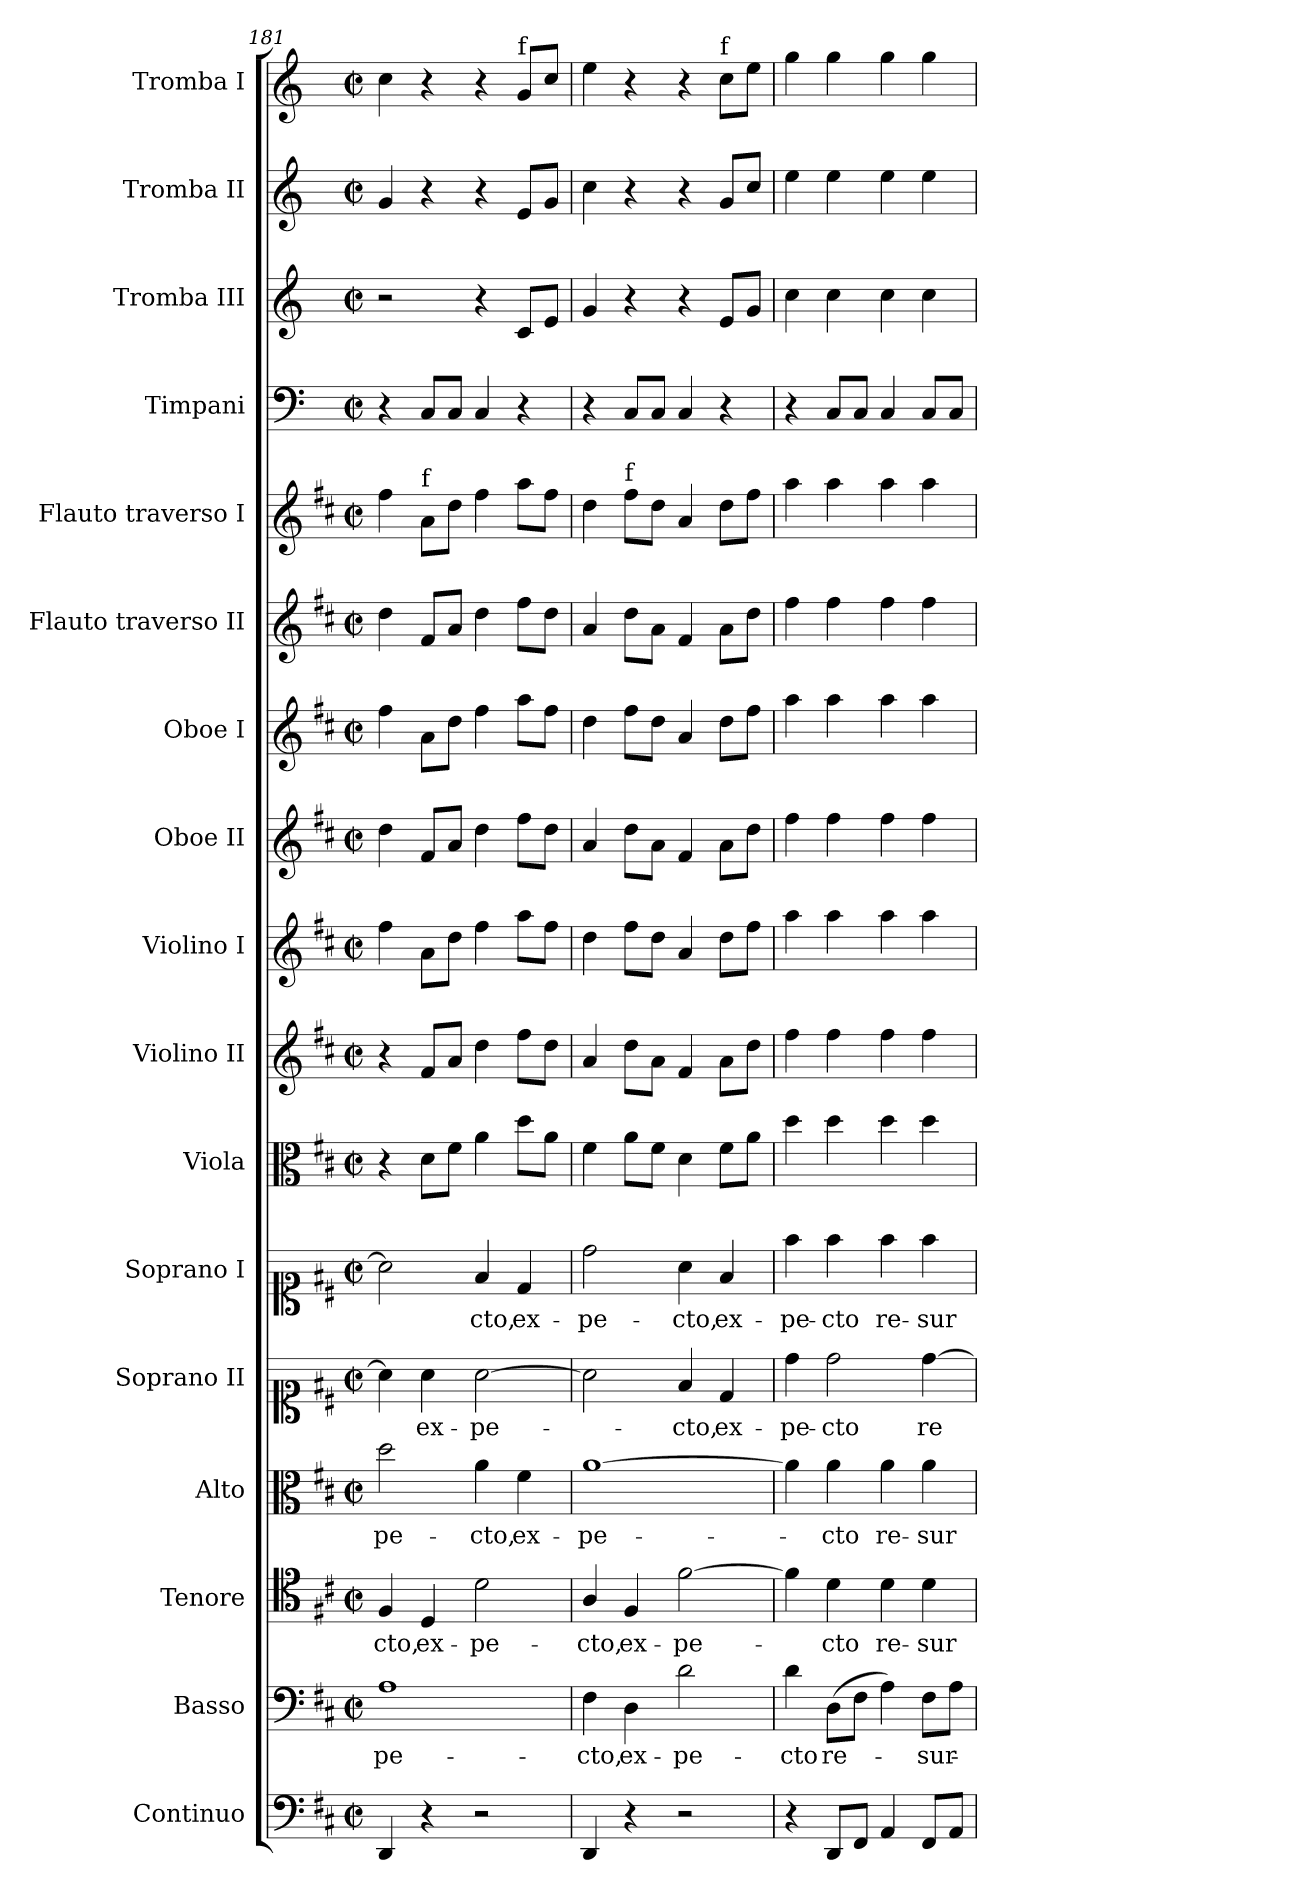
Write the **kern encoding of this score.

**kern	**kern	**text	**kern	**text	**kern	**text	**kern	**text	**kern	**text	**kern	**kern	**kern	**kern	**kern	**kern	**kern	**kern	**kern	**kern	**kern
*part17	*part16	*part16	*part15	*part15	*part14	*part14	*part13	*part13	*part12	*part12	*part11	*part10	*part9	*part8	*part7	*part6	*part5	*part4	*part3	*part2	*part1
*staff17	*staff16	*staff16	*staff15	*staff15	*staff14	*staff14	*staff13	*staff13	*staff12	*staff12	*staff11	*staff10	*staff9	*staff8	*staff7	*staff6	*staff5	*staff4	*staff3	*staff2	*staff1
*I"Continuo	*I"Basso	*	*I"Tenore	*	*I"Alto	*	*I"Soprano II	*	*I"Soprano I	*	*I"Viola	*I"Violino II	*I"Violino I	*I"Oboe II	*I"Oboe I	*I"Flauto traverso II	*I"Flauto traverso I	*I"Timpani	*I"Tromba III	*I"Tromba II	*I"Tromba I
*I'Cont.	*I'B.	*	*I'T.	*	*I'A.	*	*I'S. II	*	*I'S. I	*	*I'Vla.	*I'Vln. II	*I'Vln. I	*I'Ob. II	*I'Ob. I	*I'Fl. trv. II	*I'Fl. trv. I	*I'Timp.	*I'Tr. III	*I'Tr. II	*I'Tr. I
*clefF4	*clefF4	*	*clefC4	*	*clefC3	*	*clefC1	*	*clefC1	*	*clefC3	*clefG2	*clefG2	*clefG2	*clefG2	*clefG2	*clefG2	*clefF4	*clefG2	*clefG2	*clefG2
*	*	*	*	*	*	*	*	*	*	*	*	*	*	*	*	*	*	*ITrd-1c-2	*ITrd-1c-2	*ITrd-1c-2	*ITrd-1c-2
*k[f#c#]	*k[f#c#]	*	*k[f#c#]	*	*k[f#c#]	*	*k[f#c#]	*	*k[f#c#]	*	*k[f#c#]	*k[f#c#]	*k[f#c#]	*k[f#c#]	*k[f#c#]	*k[f#c#]	*k[f#c#]	*k[f#c#]	*k[f#c#]	*k[f#c#]	*k[f#c#]
*M2/2	*M2/2	*	*M2/2	*	*M2/2	*	*M2/2	*	*M2/2	*	*M2/2	*M2/2	*M2/2	*M2/2	*M2/2	*M2/2	*M2/2	*M2/2	*M2/2	*M2/2	*M2/2
*met(c|)	*met(c|)	*	*met(c|)	*	*met(c|)	*	*met(c|)	*	*met(c|)	*	*met(c|)	*met(c|)	*met(c|)	*met(c|)	*met(c|)	*met(c|)	*met(c|)	*met(c|)	*met(c|)	*met(c|)	*met(c|)
=181	=181	=181	=181	=181	=181	=181	=181	=181	=181	=181	=181	=181	=181	=181	=181	=181	=181	=181	=181	=181	=181
4DD/	1A	-pe-	4F#/	-cto,	2dd\	-pe-	4a\]	.	2a\]	.	4r	4r	4ff#\	4dd\	4ff#\	4dd\	4ff#\	4r	2r	4a/	4dd\
!	!	!	!	!	!	!	!	!	!	!	!	!	!	!	!	!	!LO:TX:a:t=f	!	!	!	!
4r	.	.	4D/	ex-	.	.	4a\	ex-	.	.	8d\L	8f#/L	8a\L	8f#/L	8a\L	8f#/L	8a\L	8D/L	.	4r	4r
.	.	.	.	.	.	.	.	.	.	.	8f#\J	8a/J	8dd\J	8a/J	8dd\J	8a/J	8dd\J	8D/J	.	.	.
2r	.	.	2d\	-pe-	4a\	-cto,	[2a\	-pe-	4f#/	-cto,	4a\	4dd\	4ff#\	4dd\	4ff#\	4dd\	4ff#\	4D/	4r	4r	4r
!	!	!	!	!	!	!	!	!	!	!	!	!	!	!	!	!	!	!	!	!	!LO:TX:a:t=f
.	.	.	.	.	4f#\	ex-	.	.	4d/	ex-	8dd\L	8ff#\L	8aa\L	8ff#\L	8aa\L	8ff#\L	8aa\L	4r	8d/L	8f#/L	8a/L
.	.	.	.	.	.	.	.	.	.	.	8a\J	8dd\J	8ff#\J	8dd\J	8ff#\J	8dd\J	8ff#\J	.	8f#/J	8a/J	8dd/J
=182	=182	=182	=182	=182	=182	=182	=182	=182	=182	=182	=182	=182	=182	=182	=182	=182	=182	=182	=182	=182	=182
4DD/	4F#\	-cto,	4A/	-cto,	[1a	-pe-	2a\]	.	2dd\	-pe-	4f#\	4a/	4dd\	4a/	4dd\	4a/	4dd\	4r	4a/	4dd\	4ff#\
!	!	!	!	!	!	!	!	!	!	!	!	!	!	!	!	!	!LO:TX:a:t=f	!	!	!	!
4r	4D\	ex-	4F#/	ex-	.	.	.	.	.	.	8a\L	8dd\L	8ff#\L	8dd\L	8ff#\L	8dd\L	8ff#\L	8D/L	4r	4r	4r
.	.	.	.	.	.	.	.	.	.	.	8f#\J	8a\J	8dd\J	8a\J	8dd\J	8a\J	8dd\J	8D/J	.	.	.
2r	2d\	-pe-	[2f#\	-pe-	.	.	4f#/	-cto,	4a\	-cto,	4d\	4f#/	4a/	4f#/	4a/	4f#/	4a/	4D/	4r	4r	4r
!	!	!	!	!	!	!	!	!	!	!	!	!	!	!	!	!	!	!	!	!	!LO:TX:a:t=f
.	.	.	.	.	.	.	4d/	ex-	4f#/	ex-	8f#\L	8a\L	8dd\L	8a\L	8dd\L	8a\L	8dd\L	4r	8f#/L	8a/L	8dd\L
.	.	.	.	.	.	.	.	.	.	.	8a\J	8dd\J	8ff#\J	8dd\J	8ff#\J	8dd\J	8ff#\J	.	8a/J	8dd/J	8ff#\J
=183	=183	=183	=183	=183	=183	=183	=183	=183	=183	=183	=183	=183	=183	=183	=183	=183	=183	=183	=183	=183	=183
4r	4d\	-cto	4f#\]	.	4a\]	.	4dd\	-pe-	4ff#\	-pe-	4dd\	4ff#\	4aa\	4ff#\	4aa\	4ff#\	4aa\	4r	4dd\	4ff#\	4aa\
8DD/L	(8D\L	re-	4d\	-cto	4a\	-cto	2dd\	-cto	4ff#\	-cto	4dd\	4ff#\	4aa\	4ff#\	4aa\	4ff#\	4aa\	8D/L	4dd\	4ff#\	4aa\
8FF#/J	8F#\J	.	.	.	.	.	.	.	.	.	.	.	.	.	.	.	.	8D/J	.	.	.
4AA/	4A\)	.	4d\	re-	4a\	re-	.	.	4ff#\	re-	4dd\	4ff#\	4aa\	4ff#\	4aa\	4ff#\	4aa\	4D/	4dd\	4ff#\	4aa\
8FF#/L	8F#\L	-sur-	4d\	-sur-	4a\	-sur-	[4dd\	re-	4ff#\	-sur-	4dd\	4ff#\	4aa\	4ff#\	4aa\	4ff#\	4aa\	8D/L	4dd\	4ff#\	4aa\
8AA/J	8A\J	.	.	.	.	.	.	.	.	.	.	.	.	.	.	.	.	8D/J	.	.	.
=	=	=	=	=	=	=	=	=	=	=	=	=	=	=	=	=	=	=	=	=	=
*-	*-	*-	*-	*-	*-	*-	*-	*-	*-	*-	*-	*-	*-	*-	*-	*-	*-	*-	*-	*-	*-
